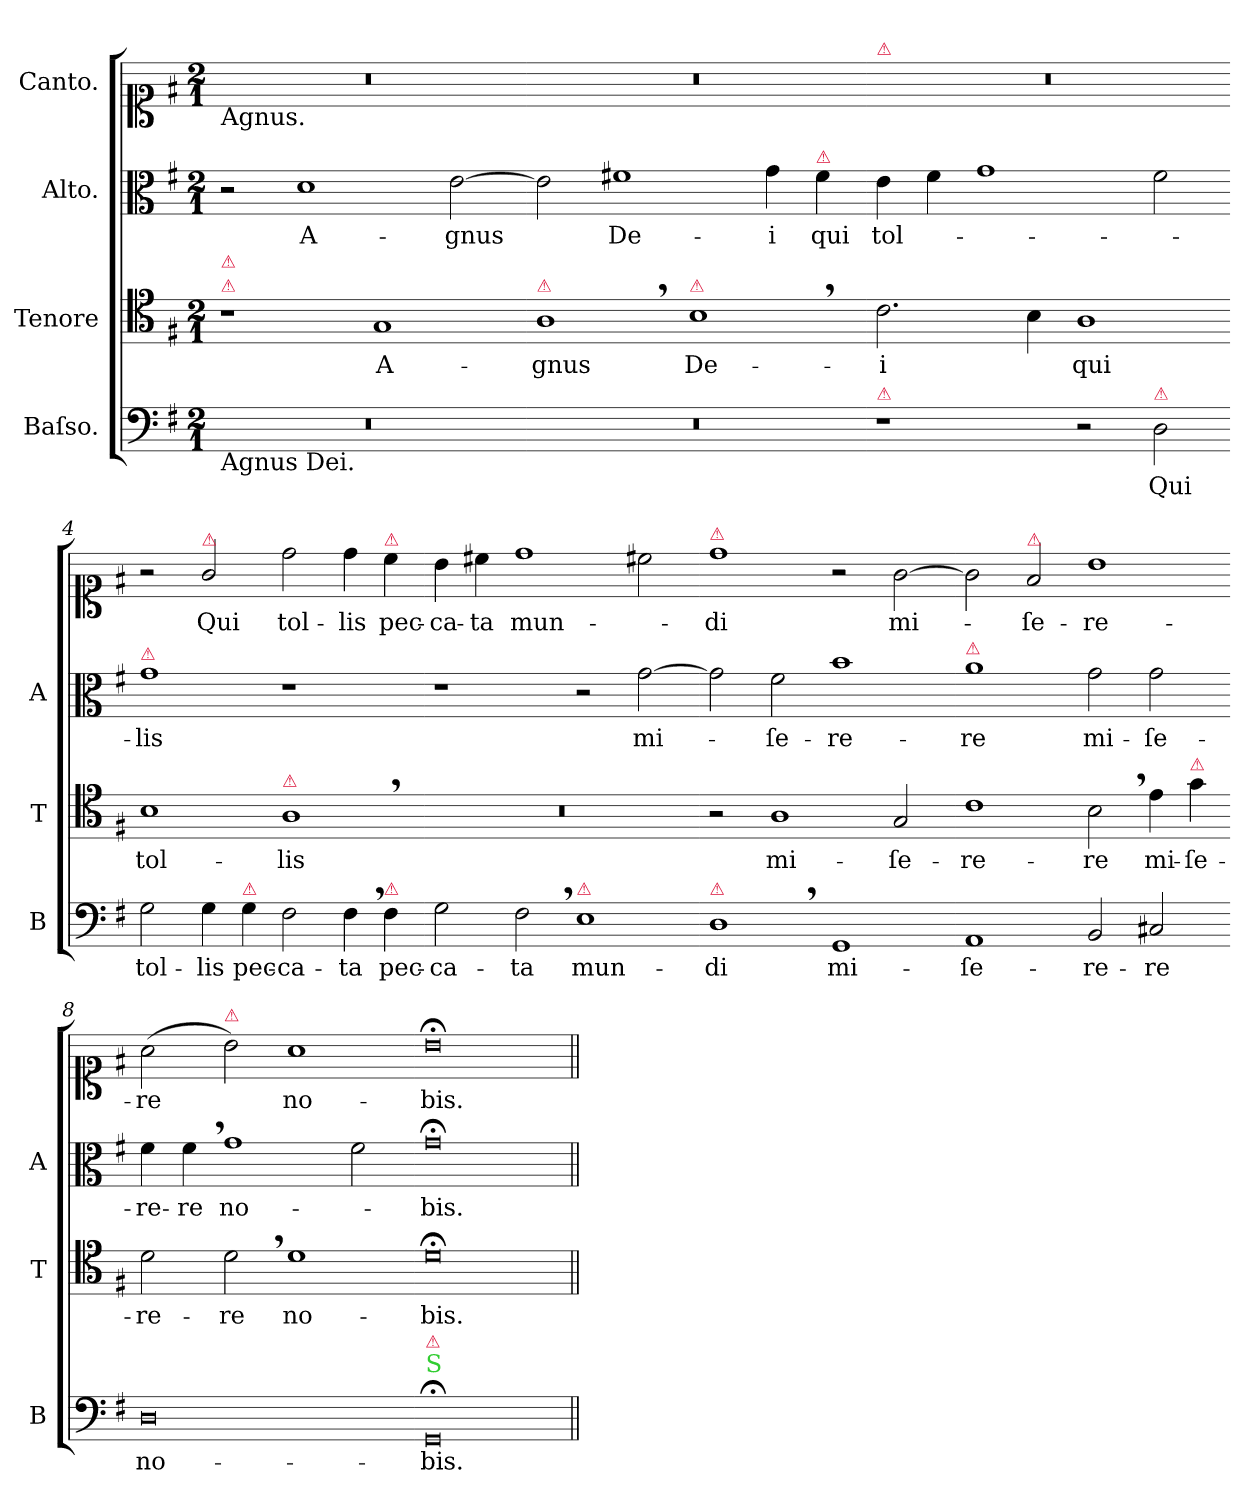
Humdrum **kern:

**kern	**text	**kern	**text	**kern	**text	**kern	**text
*part4	*part4	*part3	*part3	*part2	*part2	*part1	*part1
*staff4	*staff4	*staff3	*staff3	*staff2	*staff2	*staff1	*staff1
*I"Baſso.	*	*I"Tenore	*	*I"Alto.	*	*I"Canto.	*
*I'B	*	*I'T	*	*I'A	*	*	*
*clefF4	*	*clefC4	*	*clefC3	*	*clefC1	*
*k[f#]	*	*k[f#]	*	*k[f#]	*	*k[f#]	*
*M2/1	*	*M2/1	*	*M2/1	*	*M2/1	*
=1	=1	=1	=1	=1	=1	=1	=1
!	!	!	!	!	!	!LO:TX:b:t=Agnus.	!
!	!	!LO:TX:a:color=crimson:t=⚠	!	!	!	!	!
!	!	!LO:TX:a:color=crimson:t=⚠	!	!	!	!	!
!LO:TX:b:t=Agnus Dei.	!	!	!	!	!	!	!
0r	.	1r	.	2r	.	0r	.
.	.	.	.	1d	A-	.	.
.	.	1G	A-	.	.	.	.
.	.	.	.	[2e\	-gnus	.	.
=2-	=2-	=2-	=2-	=2-	=2-	=2-	=2-
!	!	!LO:TX:a:color=crimson:t=⚠	!	!	!	!	!
0r	.	1A,	-gnus	2e\]	.	0r	.
.	.	.	.	1f#X	De-	.	.
!	!	!LO:TX:a:color=crimson:t=⚠	!	!	!	!	!
.	.	1B,	De-	.	.	.	.
.	.	.	.	4g\	-i	.	.
!	!	!	!	!LO:TX:a:color=crimson:t=⚠	!	!	!
.	.	.	.	4f#\	qui	.	.
=3-	=3-	=3-	=3-	=3-	=3-	=3-	=3-
!	!	!	!	!	!	!LO:TX:a:color=crimson:t=⚠	!
!LO:TX:a:color=crimson:t=⚠	!	!	!	!	!	!	!
1r	.	2.c\	-i	4e\	tol-	0r	.
.	.	.	.	4f#\	.	.	.
.	.	.	.	1g	.	.	.
.	.	4B\	.	.	.	.	.
2r	.	1A	qui	.	.	.	.
!LO:TX:a:color=crimson:t=⚠	!	!	!	!	!	!	!
2D\	Qui	.	.	2f#\	.	.	.
=4-	=4-	=4-	=4-	=4-	=4-	=4-	=4-
!	!	!	!	!LO:TX:a:color=crimson:t=⚠	!	!	!
2G\	tol-	1B	tol-	1g	-lis	2r	.
!	!	!	!	!	!	!LO:TX:a:color=crimson:t=⚠	!
4G\	-lis	.	.	.	.	2g/	Qui
!LO:TX:a:color=crimson:t=⚠	!	!	!	!	!	!	!
4G\	pec-	.	.	.	.	.	.
!	!	!LO:TX:a:color=crimson:t=⚠	!	!	!	!	!
2F#\	-ca-	1A,	-lis	1r	.	2dd\	tol-
4F#,<\	-ta	.	.	.	.	4dd\	-lis
!	!	!	!	!	!	!LO:TX:a:color=crimson:t=⚠	!
!LO:TX:a:color=crimson:t=⚠	!	!	!	!	!	!	!
!	!LO:LY:i	!	!	!	!	!	!
4F#\	pec-	.	.	.	.	4cc\	pec-
=5-	=5-	=5-	=5-	=5-	=5-	=5-	=5-
!	!LO:LY:i	!	!	!	!	!	!
2G\	-ca-	0r	.	1r	.	4b\	-ca-
.	.	.	.	.	.	4cc#X\	-ta
!	!LO:LY:i	!	!	!	!	!	!
2F#,\	-ta	.	.	.	.	1dd	mun-
!LO:TX:a:color=crimson:t=⚠	!	!	!	!	!	!	!
1E	mun-	.	.	2r	.	.	.
.	.	.	.	[2g\	mi-	2cc#X\	.
=6-	=6-	=6-	=6-	=6-	=6-	=6-	=6-
!	!	!	!	!	!	!LO:TX:a:color=crimson:t=⚠	!
!LO:TX:a:color=crimson:t=⚠	!	!	!	!	!	!	!
1D,	-di	2r	.	2g\]	.	1dd	-di
.	.	1A	mi-	2f#\	-ſe-	.	.
1GG	mi-	.	.	1b	-re-	2r	.
.	.	2G/	-ſe-	.	.	[2g\	mi-
=7-	=7-	=7-	=7-	=7-	=7-	=7-	=7-
!	!	!	!	!LO:TX:a:color=crimson:t=⚠	!	!	!
1AA	-ſe-	1c	-re-	1a	-re	2g\]	.
!	!	!	!	!	!	!LO:TX:a:color=crimson:t=⚠	!
.	.	.	.	.	.	2f#/	-ſe-
!	!	!	!	!	!LO:LY:i	!	!
2BB/	-re-	2B,\	-re	2g\	mi-	1b	-re-
!	!	!	!LO:LY:i	!	!LO:LY:i	!	!
2C#X/	-re	4e\	mi-	2g\	-ſe-	.	.
!	!	!LO:TX:a:color=crimson:t=⚠	!	!	!	!	!
!	!	!	!LO:LY:i	!	!	!	!
.	.	4g\	-ſe-	.	.	.	.
=8-	=8-	=8-	=8-	=8-	=8-	=8-	=8-
!	!	!	!LO:LY:i	!	!LO:LY:i	!	!
0D	no-	2d\	-re-	4f#\	-re-	(2a\	-re
!	!	!	!	!	!LO:LY:i	!	!
.	.	.	.	4f#,<\	-re	.	.
!	!	!	!	!	!	!LO:TX:a:color=crimson:t=⚠	!
!	!	!	!LO:LY:i	!	!	!	!
.	.	2d,\	-re	1g	no-	2b\)	.
.	.	1d	no-	.	.	1a	no-
.	.	.	.	2f#\	.	.	.
=9-	=9-	=9-	=9-	=9-	=9-	=9-	=9-
!LO:TX:a:color=limegreen:t=S	!	!	!	!	!	!	!
!LO:TX:a:color=crimson:t=⚠	!	!	!	!	!	!	!
0GG;<	-bis.	0d;<	-bis.	0g;<	-bis.	0b;<	-bis.
=||	=||	=||	=||	=||	=||	=||	=||
*-	*-	*-	*-	*-	*-	*-	*-
